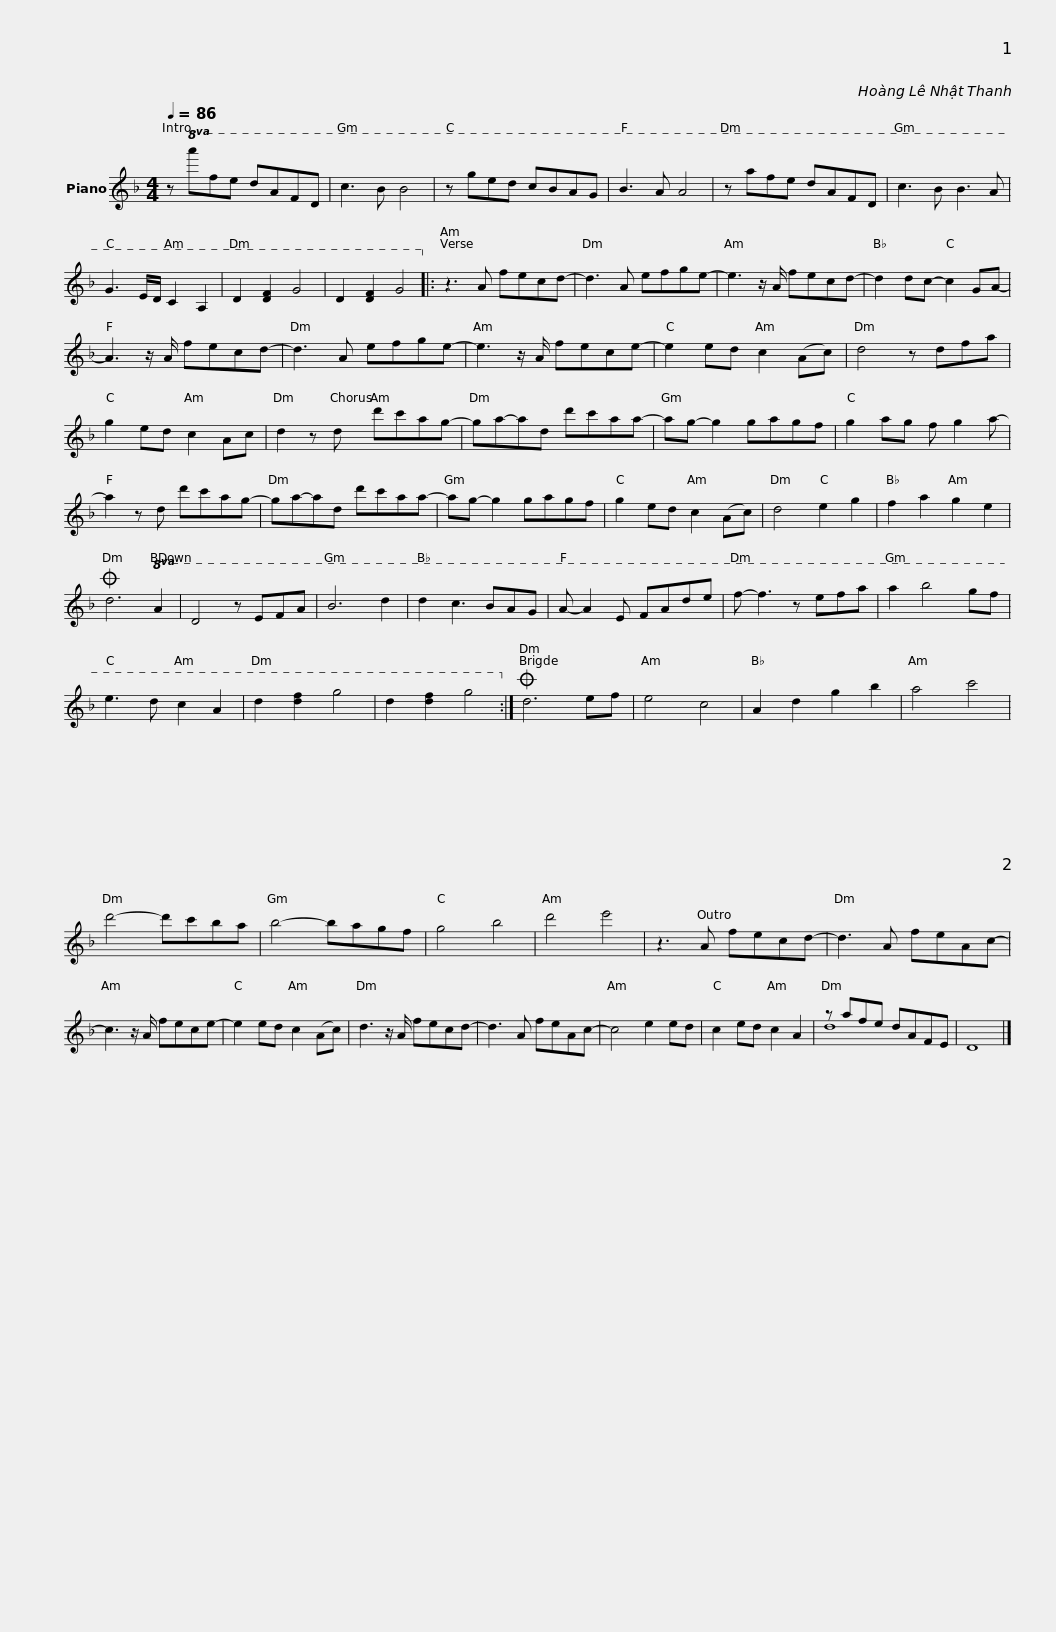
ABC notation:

X:1
%%score ( 1 2 )
L:1/8
Q:1/4=86
M:4/4
I:linebreak $
K:F
V:1 treble
V:2 treble
V:1
 z!8va(! a'f'e' d'afd | c'3 b b4 | z g'e'd' c'bag | b3 a a4 | z a'f'e' d'afd | %5
 c'3 b b3 a |$ g3 e/d/ c2 A2 | d2 [df]2 g4 | d2 [df]2 g4!8va)! |: z3 A fecd- | %10
 d3 A efge- | e3 z/ A/ fecd- | d2 dc- c2 GA- |$ A3 z/ A/ fecd- | d3 A efge- | %15
 e3 z/ A/ fece- | e2 ed c2 (Ac) | d4 z dfa | g2 ed c2 Ac |$ d2 z d d'c'ag- | %20
 ga-ad d'c'aa- | ag- g2 gagf | g2 ag f g2 a- | a2 z d d'c'ag- |$ ga-ad d'c'aa- | %25
 ag- g2 gagf | g2 ed c2 (Ac) | d4 e2 g2 | f2 a2 g2 e2 |O d6!8va(! A2 | %30
 d4 z efa | b6 d'2 |$ d'2 c'3 bag | a- a2 e fad'e' | f'- f'3 z e'f'a' | %35
 a'2 b'4 g'f' | e'3 d' c'2 a2 | d'2 [d'f']2 g'4 | d'2 [d'f']2 g'4!8va)! :|O d6 ef | %40
 e4 c4 |$ A2 d2 g2 b2 | a4 c'4 | d'4- d'c'ba | b4- bagf | %45
 g4 b4 | d'4 e'4 | z3 A fecd- | d3 A feAc- |$ c3 z/ A/ fece- | %50
 e2 ed c2 (Ac) | d3 z/ A/ fecd- | d3 A feAc- | c4 e2 ed | c2 ed c2 A2 |$ %55
 z afe dAFE | D8 |] %57
V:2
 x!8va(! x7 | x8 | x8 | x8 | x8 | %5
 x8 |$ x8 | x8 | x8!8va)! |: x8 | %10
 x8 | x8 | x8 |$ x8 | x8 | %15
 x8 | x8 | x8 | x8 |$ x8 | %20
 x8 | x8 | x8 | x8 |$ x8 | %25
 x8 | x8 | x8 | x8 | x6!8va(! x2 | %30
 x8 | x8 |$ x8 | x8 | x8 | %35
 x8 | x8 | x8 | x8!8va)! :| x8 | %40
 x8 |$ x8 | x8 | x8 | x8 | %45
 x8 | x8 | x8 | x8 |$ x8 | %50
 x8 | x8 | x8 | x8 | x8 |$ %55
 d8 | x8 |] %57
